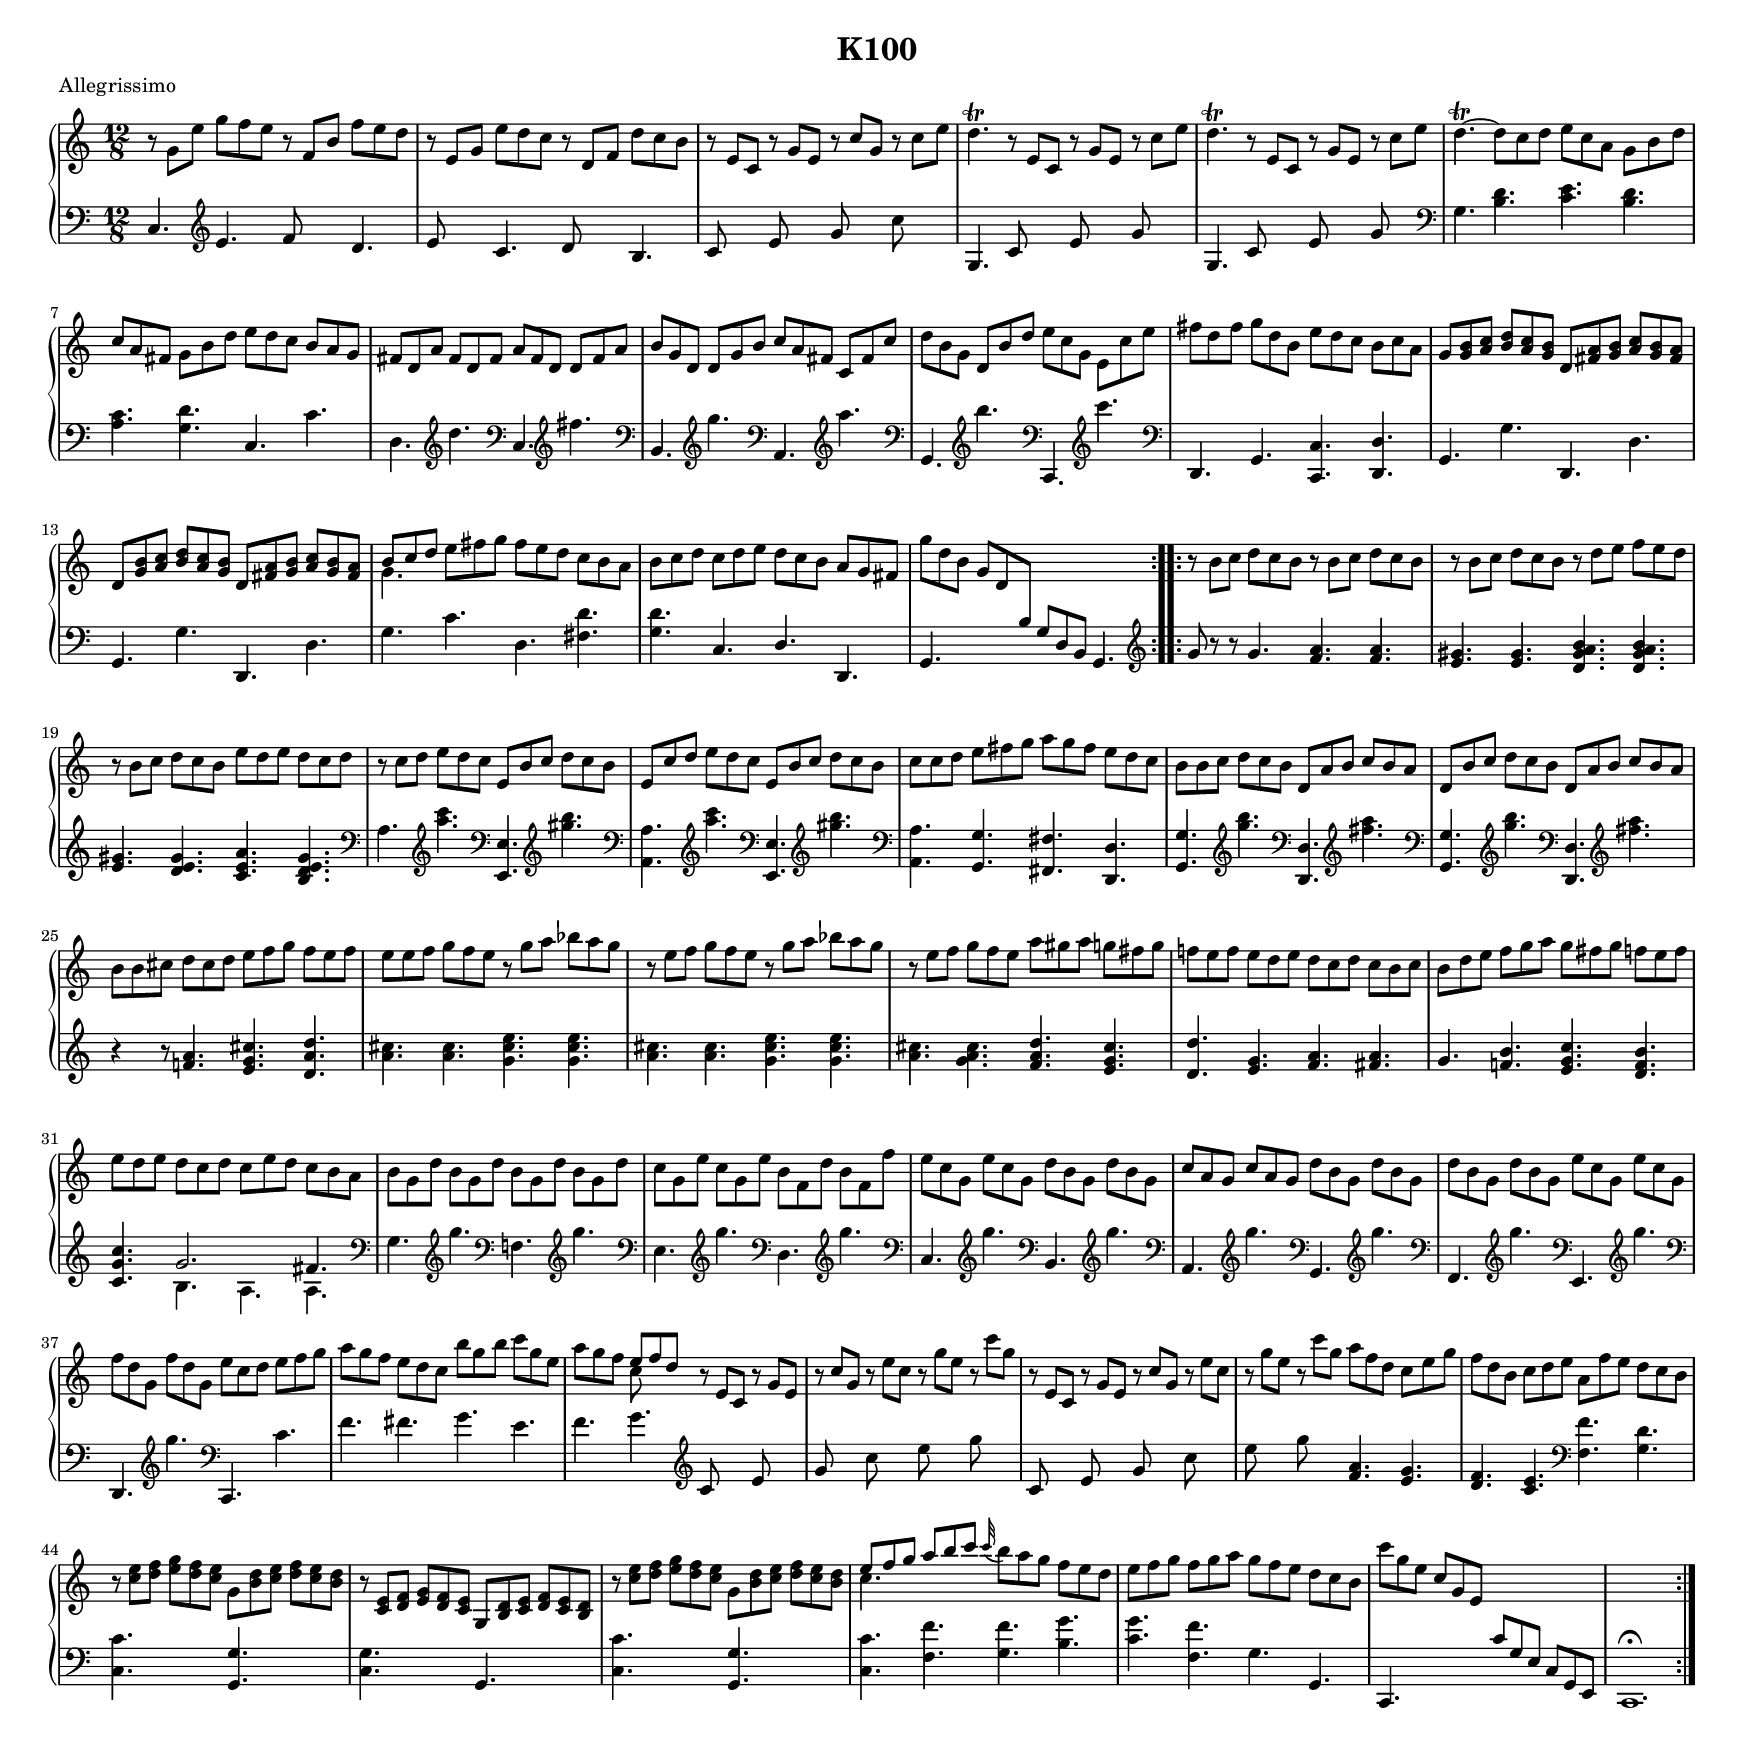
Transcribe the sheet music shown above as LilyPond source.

\version "2.18.2"

#(set-global-staff-size 17.5)

\paper {
  #(set-paper-size "a3")
  print-page-number = ##f
  between-system-padding = #0.1
  between-system-space = #0.1
  ragged-last-bottom = ##f
  ragged-bottom = ##f

  left-margin = 1 \cm
  right-margin = 1 \cm
  top-margin = 12.8 \cm
  bottom-margin = .6 \cm
}

breaks = {}

\version "2.18.2"

su = \stemUp
sd = \stemDown
sn = \stemNeutral
tu = \tieUp
td = \tieDown
tn = \tieNeutral
cstr = \change Staff = "right"
cstl = \change Staff = "left"

\header {
  title = "K100"
  meter = "Allegrissimo"
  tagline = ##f
}

global = {
  \key c \major
  \time 12/8
}

right = \relative c'' {
  \global
 
  \repeat volta 2 {
    r8 g e' g f e r f, b f' e d
    r8 e, g e' d c r d, f d' c b
    r e, c r g' e r c' g r c e
    
    d4.-\trill r8 e, c r g' e r c' e
    d4.-\trill r8 e, c r g' e r c' e
    d4.-\trill ~ d8 c d e c a g b d
    
    c a fis g b d e d c b a g
    fis d a' fis d fis a fis d d fis a
    b g d d g b c a fis c fis c'
    
    d b g d b' d e c g \sd e c' e \sn
    fis d fis g d b e d c b c a \su 
    << { s b c d c b s a b c b a } { g g a b a g d fis g a g fis } >>
    
    << { s b c d c b s a b c b a } { d, g a b a g d fis g a g fis } >>
    \sn << { b c d } \\ { g,4. } >> e'8 fis g fis e d c b a
    b c d c d e d c b a g fis
    g' d b \su g d \cstl b g d b g4. \sn 
  }
  
  \repeat volta 2 {
    \cstr r8 b'' c d c b r b c d c b
    r b c d c b r d e f e d
    r b c d c b e d e d c d
    
    r c d e d c e, b' c d c b
    e, c' d e d c e, b' c d c b
    c c d e fis g a g fis e d c
    
    b b c d c b \su d, a' b c b a
    d, b' c \sd d c b \su d, a' b c b a
    \sn b b cis d cis d e f g f e f
    
    e e f g f e r g a bes a g
    r e f g f e r g a bes a g
    r e f g f e a gis a g fis g
    
    f! e f e d e d c d c b c
    b d e f g a g fis g f e f
    e d e d c d c e d c b a
    
    \sd b g d' b g d' b g d' b g d'
    c g e' c g e' b f d' b f f'
    e c g e' c g d' b g d' b g
    
    \sn c a g c a g d' b g d' b g
    d' b g d' b g e' c g e' c g
    f' d g, f'd g, e' c d e f g
    
    a g f e d c b' g b c g e
    a g f << { e f d } \\ { c } >> r e, c r g' e
    r c' g r e' c r g' e r c' g

    r e, c r g' e r c' g r e' c
    r g' e r c' g a f d c e g
    f d b c d e a, f' e d c b
    
    r << { e f g f e s d e f e d } { c d e d c g b c d c b } >>
    r << { e, f g f e s d e f e d } { c d e d c g b c d c b } >>
    r << { e' f g f e s d e f e d } { c d e d c g b c d c b } >>
    
    << { e f g a[ b c] } \\ { c,4. } >>  \appoggiatura c'32 b8 a g f e d
    e f g f g a g f e d c b
    c' g e \su c g e \cstl c g e c g e
    c1.-\fermata
  }
}
 
left = \relative c {
  \global
  
  \repeat volta 2 {
    c4. \clef treble e' f8 s4 d4.
    e8 s4 c4. d8 s4 b4.
    c8 s4 e8 s4 g8 s4 c8 s4
    
    g,4. c8 s4 e8 s4 g8 s4
    g,4. c8 s4 e8 s4 g8 s4
    \clef bass g,4. <b d> <c e> <b d>    
    <a c> <g d'> c, c'
    
    << { \sn s4. \clef treble d' s \clef treble fis
        s \clef treble g s \clef treble a
        s \clef treble b s \clef treble c
      } \\
      { \sn \clef bass d,,,4. s \clef bass c s
        \clef bass b s \clef bass a s
        \clef bass g s \clef bass c, s
    } >>
    
    \clef bass d g <c, c'> <d d'>
    g g' d, d'
    g, g' d, d'
    
    g c d, <fis d'>
    <g d'> c, \once \su d d,
    g s s2.
  }
  \once \set Staff.explicitClefVisibility = #end-of-line-invisible 
  
  \repeat volta 2 {
    \clef treble g''8 r r g4. <f a> <f a> 
    <e gis> <e gis> <d gis a b> <d gis a b>
    <e gis> <d e gis> <c e a> <b d e gis>
    
    << { \sn \clef bass a s \clef bass <e, e'> s
         \clef bass <a a'> s \clef bass <e e'> s } \\
       { \sn s \clef treble <a''' c> s \clef treble <gis b>
         s \clef treble <a c> s \clef treble <gis b> } >>
    \clef bass <a,,, a'> <g g'> <fis fis'> <d d'>
     
    << { \sn \clef bass <g g'> s \clef bass <d d'> s
         \clef bass <g g'> s \clef bass <d d'> s } \\
       { \sn s \clef treble <g''' b> s \clef treble <fis a>
         s \clef treble <g b> s \clef treble <fis a> } >>
     r4 r8 <f,! a>4. <e g cis> <d a' d>
     
     \sd <a' cis> <a cis> <g cis e> <g cis e>
     <a cis> <a cis> <g cis e> <g cis e>
     <a cis> <g a cis> \sn <f a d> <e g cis>
     
     <d d'> <e g> <f a> <fis a>
     g <f! b> <e g c> <d f b>
     <c g' c> << { g'2. fis4. } \\ { b,4. a a } >>
     
     << { \sn \clef bass g s \clef bass f! s
          \clef bass e s \clef bass d s
          \clef bass c s \clef bass b s
          \clef bass a s \clef bass g s
          \clef bass f s \clef bass e s
          \clef bass d s \clef bass c } \\
        { \sn s \clef treble g'''' s \clef treble g
          s \clef treble g s \clef treble g
          s \clef treble g s \clef treble g
          s \clef treble g s \clef treble g
          s \clef treble g s \clef treble g
          s \clef treble g } >> c,,
      
     f fis g  e
     f g \clef treble c,8 s4 e8 s4
     g8 s4 c8 s4 e8 s4 g8 s4
     
     c,,8 s4 e8 s4 g8 s4 c8 s4 
     e8 s4 g8 s4 <f, a>4. <e g>
     <d f> <c e> \clef bass <f, f'> <g d'>
     
     <c, c'> s <g g'> s
     <c g'> s g s
     <c c'> s <g g'> s
     
     <c c'> <f f'> <g f'> <b g'>
     <c g'> <f, f'> g g,
     c, s s2.
     s1.
  }
}

\score {
  \new PianoStaff <<
    \new Staff = "right" {
      << 
        \breaks
        \right
      >>
    }
    \new Staff = "left" { 
      <<
        \breaks
        \clef bass \left 
      >>
    }
  >>
  \layout { indent = 0 }
}
